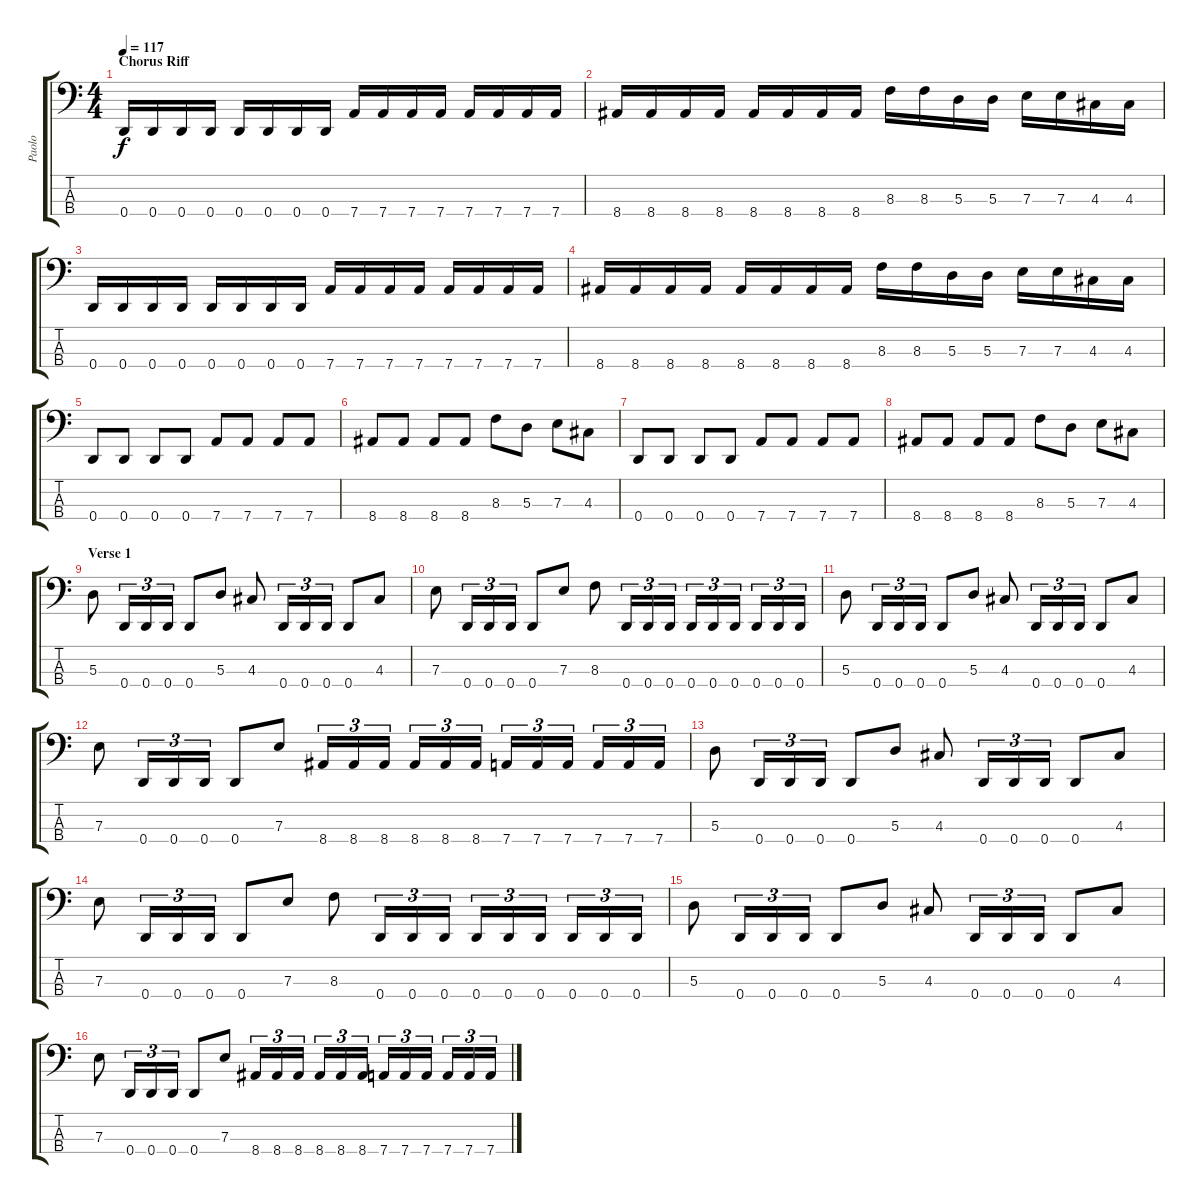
\track ("Paolo" "Paolo") {instrument electricbasspick}
\staff {score tabs}
\tuning (G2 D2 A1 D1) {hide}
\ts (4 4)
\section ("" "Chorus Riff")
\tempo 117
\clef f4
\ks c
0.4.16{dy f} 0.4.16 0.4.16 0.4.16 0.4.16 0.4.16 0.4.16 0.4.16 7.4.16 7.4.16 7.4.16 7.4.16 7.4.16 7.4.16 7.4.16 7.4.16 |
8.4.16 8.4.16 8.4.16 8.4.16 8.4.16 8.4.16 8.4.16 8.4.16 8.3.16 8.3.16 5.3.16 5.3.16 7.3.16 7.3.16 4.3.16 4.3.16 |
0.4.16 0.4.16 0.4.16 0.4.16 0.4.16 0.4.16 0.4.16 0.4.16 7.4.16 7.4.16 7.4.16 7.4.16 7.4.16 7.4.16 7.4.16 7.4.16 |
8.4.16 8.4.16 8.4.16 8.4.16 8.4.16 8.4.16 8.4.16 8.4.16 8.3.16 8.3.16 5.3.16 5.3.16 7.3.16 7.3.16 4.3.16 4.3.16 |
0.4.8 0.4.8 0.4.8 0.4.8 7.4.8 7.4.8 7.4.8 7.4.8 |
8.4.8 8.4.8 8.4.8 8.4.8 8.3.8 5.3.8 7.3.8 4.3.8 |
0.4.8 0.4.8 0.4.8 0.4.8 7.4.8 7.4.8 7.4.8 7.4.8 |
8.4.8 8.4.8 8.4.8 8.4.8 8.3.8 5.3.8 7.3.8 4.3.8 |
\section ("" "Verse 1")
5.3.8 0.4.16{tu (3 2)} 0.4.16{tu (3 2)} 0.4.16{tu (3 2)} 0.4.8 5.3.8 4.3.8 0.4.16{tu (3 2)} 0.4.16{tu (3 2)} 0.4.16{tu (3 2)} 0.4.8 4.3.8 |
7.3.8 0.4.16{tu (3 2)} 0.4.16{tu (3 2)} 0.4.16{tu (3 2)} 0.4.8 7.3.8 8.3.8 0.4.16{tu (3 2)} 0.4.16{tu (3 2)} 0.4.16{tu (3 2)} 0.4.16{tu (3 2)} 0.4.16{tu (3 2)} 0.4.16{tu (3 2)} 0.4.16{tu (3 2)} 0.4.16{tu (3 2)} 0.4.16{tu (3 2)} |
5.3.8 0.4.16{tu (3 2)} 0.4.16{tu (3 2)} 0.4.16{tu (3 2)} 0.4.8 5.3.8 4.3.8 0.4.16{tu (3 2)} 0.4.16{tu (3 2)} 0.4.16{tu (3 2)} 0.4.8 4.3.8 |
7.3.8 0.4.16{tu (3 2)} 0.4.16{tu (3 2)} 0.4.16{tu (3 2)} 0.4.8 7.3.8 8.4.16{tu (3 2)} 8.4.16{tu (3 2)} 8.4.16{tu (3 2)} 8.4.16{tu (3 2)} 8.4.16{tu (3 2)} 8.4.16{tu (3 2)} 7.4.16{tu (3 2)} 7.4.16{tu (3 2)} 7.4.16{tu (3 2)} 7.4.16{tu (3 2)} 7.4.16{tu (3 2)} 7.4.16{tu (3 2)} |
5.3.8 0.4.16{tu (3 2)} 0.4.16{tu (3 2)} 0.4.16{tu (3 2)} 0.4.8 5.3.8 4.3.8 0.4.16{tu (3 2)} 0.4.16{tu (3 2)} 0.4.16{tu (3 2)} 0.4.8 4.3.8 |
7.3.8 0.4.16{tu (3 2)} 0.4.16{tu (3 2)} 0.4.16{tu (3 2)} 0.4.8 7.3.8 8.3.8 0.4.16{tu (3 2)} 0.4.16{tu (3 2)} 0.4.16{tu (3 2)} 0.4.16{tu (3 2)} 0.4.16{tu (3 2)} 0.4.16{tu (3 2)} 0.4.16{tu (3 2)} 0.4.16{tu (3 2)} 0.4.16{tu (3 2)} |
5.3.8 0.4.16{tu (3 2)} 0.4.16{tu (3 2)} 0.4.16{tu (3 2)} 0.4.8 5.3.8 4.3.8 0.4.16{tu (3 2)} 0.4.16{tu (3 2)} 0.4.16{tu (3 2)} 0.4.8 4.3.8 |
7.3.8 0.4.16{tu (3 2)} 0.4.16{tu (3 2)} 0.4.16{tu (3 2)} 0.4.8 7.3.8 8.4.16{tu (3 2)} 8.4.16{tu (3 2)} 8.4.16{tu (3 2)} 8.4.16{tu (3 2)} 8.4.16{tu (3 2)} 8.4.16{tu (3 2)} 7.4.16{tu (3 2)} 7.4.16{tu (3 2)} 7.4.16{tu (3 2)} 7.4.16{tu (3 2)} 7.4.16{tu (3 2)} 7.4.16{tu (3 2)}
